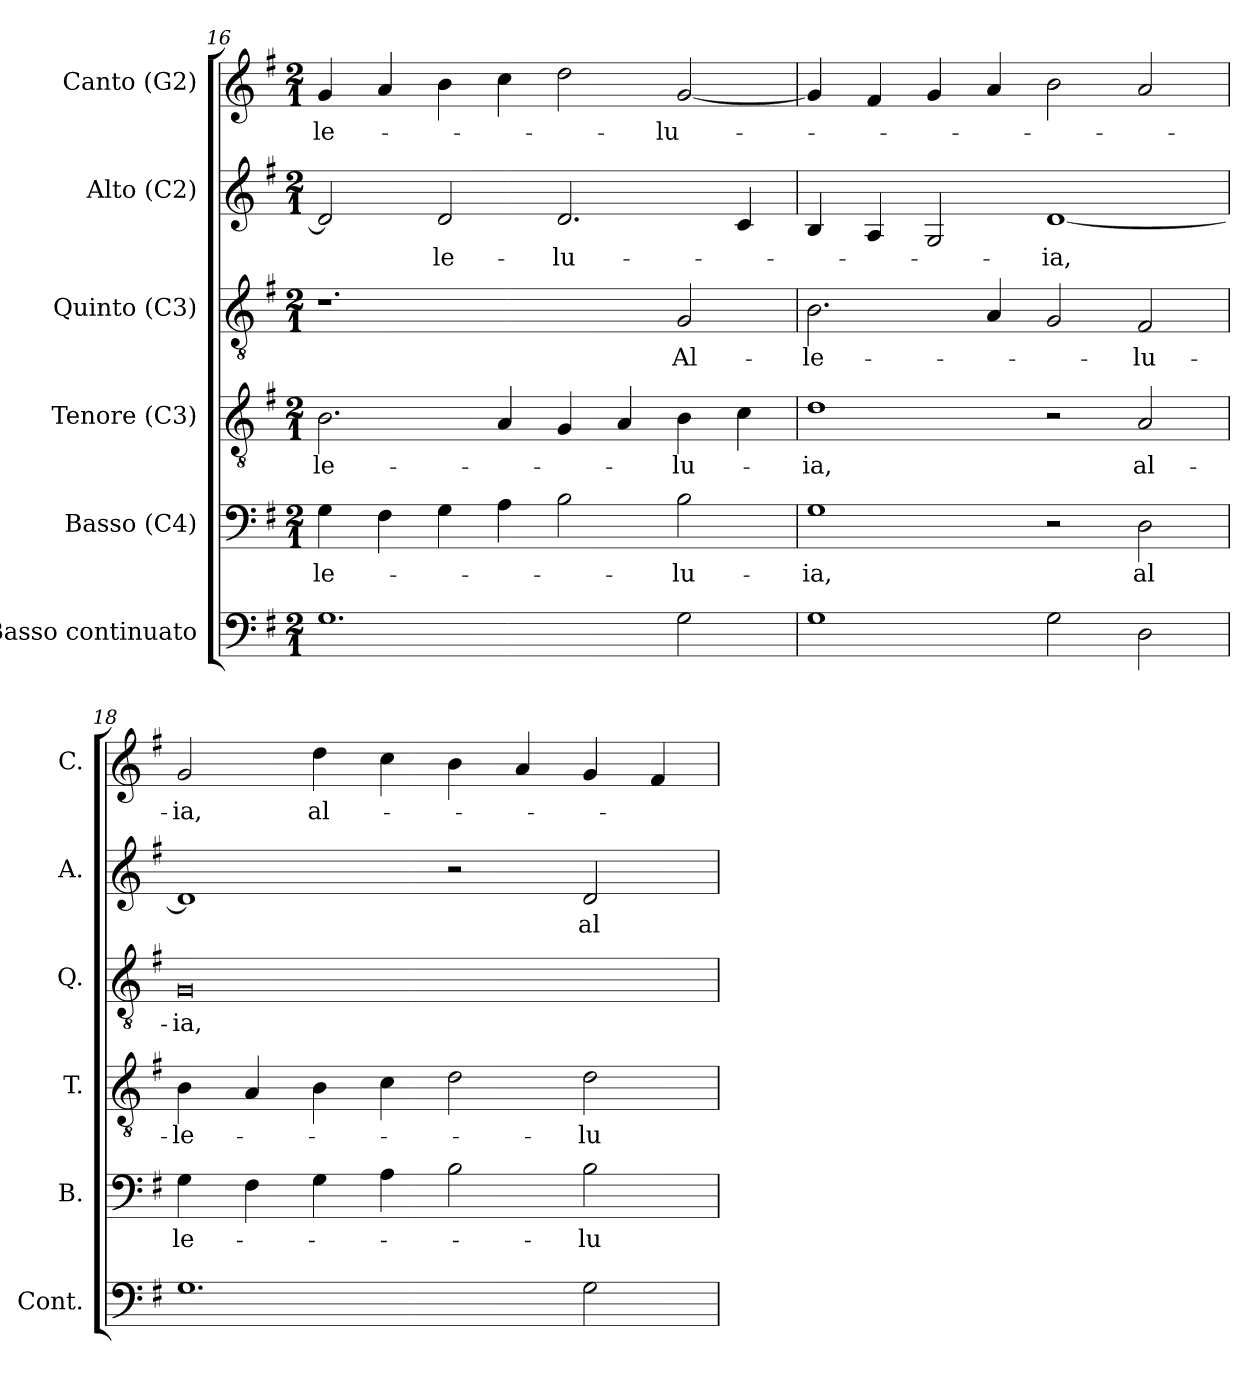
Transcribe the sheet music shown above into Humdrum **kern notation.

**kern	**kern	**text	**kern	**text	**kern	**text	**kern	**text	**kern	**text
*part6	*part5	*part5	*part4	*part4	*part3	*part3	*part2	*part2	*part1	*part1
*staff6	*staff5	*staff5	*staff4	*staff4	*staff3	*staff3	*staff2	*staff2	*staff1	*staff1
*I"Basso continuato	*I"Basso (C4)	*	*I"Tenore (C3)	*	*I"Quinto (C3)	*	*I"Alto (C2)	*	*I"Canto (G2)	*
*I'Cont.	*I'B.	*	*I'T.	*	*I'Q.	*	*I'A.	*	*I'C.	*
*clefF4	*clefF4	*	*clefGv2	*	*clefGv2	*	*clefG2	*	*clefG2	*
*	*	*	*ITrd7c12	*	*ITrd7c12	*	*ITrd7c12	*	*	*
*k[f#]	*k[f#]	*	*k[f#]	*	*k[f#]	*	*k[f#]	*	*k[f#]	*
*G:	*G:	*	*G:	*	*G:	*	*G:	*	*G:	*
*M2/1	*M2/1	*	*M2/1	*	*M2/1	*	*M2/1	*	*M2/1	*
=16	=16	=16	=16	=16	=16	=16	=16	=16	=16	=16
!	!	!LO:LY:b:color=#000000	!	!	!	!	!	!	!	!
!	!	!	!	!LO:LY:b:color=#000000	!	!	!	!	!	!
!	!	!	!	!	!	!	!	!	!	!LO:LY:b:color=#000000
1.Gi	4Gi\	-le-	2.BBi\	-le-	1.r	.	2Di/]	.	4gi/	-le-
.	4F#i\	.	.	.	.	.	.	.	4ai/	.
!	!	!	!	!	!	!	!	!LO:LY:b:color=#000000	!	!
.	4Gi\	.	.	.	.	.	2Di/	-le-	4bi\	.
.	4Ai\	.	4AAi/	.	.	.	.	.	4cci\	.
!	!	!	!	!	!	!	!	!LO:LY:b:color=#000000	!	!
.	2Bi\	.	4GGi/	.	.	.	2.Di/	-lu-	2ddi\	.
.	.	.	4AAi/	.	.	.	.	.	.	.
!	!	!LO:LY:b:color=#000000	!	!	!	!	!	!	!	!
!	!	!	!	!LO:LY:b:color=#000000	!	!	!	!	!	!
!	!	!	!	!	!	!LO:LY:b:color=#000000	!	!	!	!
!	!	!	!	!	!	!	!	!	!	!LO:LY:b:color=#000000
2Gi\	2Bi\	-lu-	4BBi\	-lu-	2GGi/	Al-	.	.	[2gi/	-lu-
.	.	.	4Ci\	.	.	.	4Ci/	.	.	.
!!LO:LB:g=z
=17	=17	=17	=17	=17	=17	=17	=17	=17	=17	=17
!	!	!LO:LY:b:color=#000000	!	!	!	!	!	!	!	!
!	!	!	!	!LO:LY:b:color=#000000	!	!	!	!	!	!
!	!	!	!	!	!	!LO:LY:b:color=#000000	!	!	!	!
1Gi	1Gi	-ia,	1Di	-ia,	2.BBi\	-le-	4BBi/	.	4gi/]	.
.	.	.	.	.	.	.	4AAi/	.	4f#i/	.
.	.	.	.	.	.	.	2GGi/	.	4gi/	.
.	.	.	.	.	4AAi/	.	.	.	4ai/	.
!	!	!	!	!	!	!	!	!LO:LY:b:color=#000000	!	!
2Gi\	2r	.	2r	.	2GGi/	.	[1Di	-ia,	2bi\	.
!	!	!LO:LY:b:color=#000000	!	!	!	!	!	!	!	!
!	!	!	!	!LO:LY:b:color=#000000	!	!	!	!	!	!
!	!	!	!	!	!	!LO:LY:b:color=#000000	!	!	!	!
2Di\	2Di\	al	2AAi/	al-	2FF#i/	-lu-	.	.	2ai/	.
=18	=18	=18	=18	=18	=18	=18	=18	=18	=18	=18
!	!	!LO:LY:b:color=#000000	!	!	!	!	!	!	!	!
!	!	!	!	!LO:LY:b:color=#000000	!	!	!	!	!	!
!	!	!	!	!	!	!LO:LY:b:color=#000000	!	!	!	!
!	!	!	!	!	!	!	!	!	!	!LO:LY:b:color=#000000
1.Gi	4Gi\	le-	4BBi\	-le-	0GGi	-ia,	1Di]	.	2gi/	-ia,
.	4F#i\	.	4AAi/	.	.	.	.	.	.	.
!	!	!	!	!	!	!	!	!	!	!LO:LY:b:color=#000000
.	4Gi\	.	4BBi\	.	.	.	.	.	4ddi\	al-
.	4Ai\	.	4Ci\	.	.	.	.	.	4cci\	.
.	2Bi\	.	2Di\	.	.	.	2r	.	4bi\	.
.	.	.	.	.	.	.	.	.	4ai/	.
!	!	!LO:LY:b:color=#000000	!	!	!	!	!	!	!	!
!	!	!	!	!LO:LY:b:color=#000000	!	!	!	!	!	!
!	!	!	!	!	!	!	!	!LO:LY:b:color=#000000	!	!
2Gi\	2Bi\	-lu-	2Di\	-lu-	.	.	2Di/	al-	4gi/	.
.	.	.	.	.	.	.	.	.	4f#i/	.
=	=	=	=	=	=	=	=	=	=	=
*-	*-	*-	*-	*-	*-	*-	*-	*-	*-	*-
